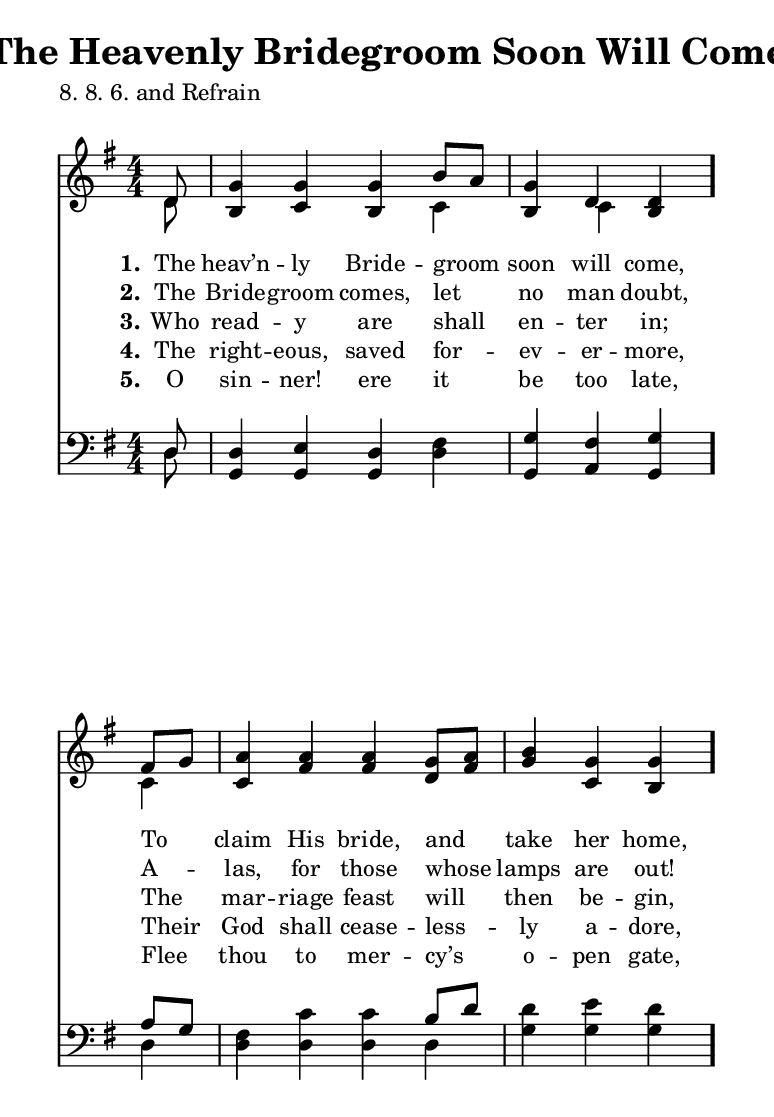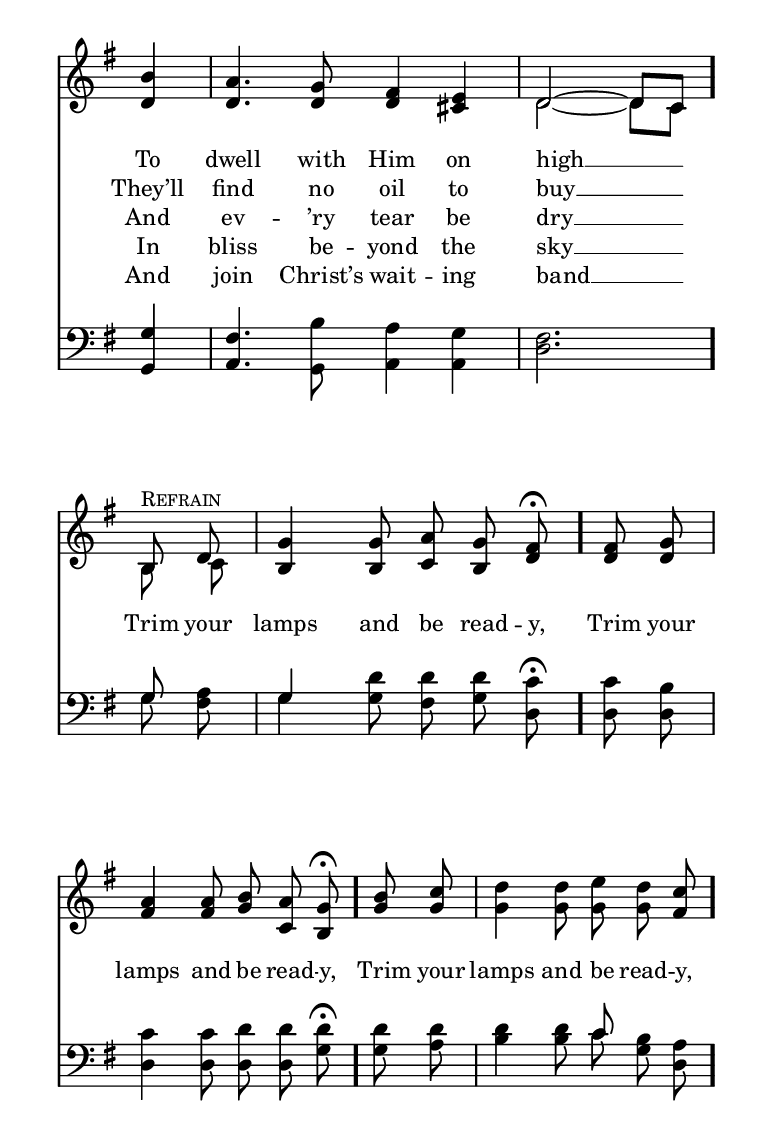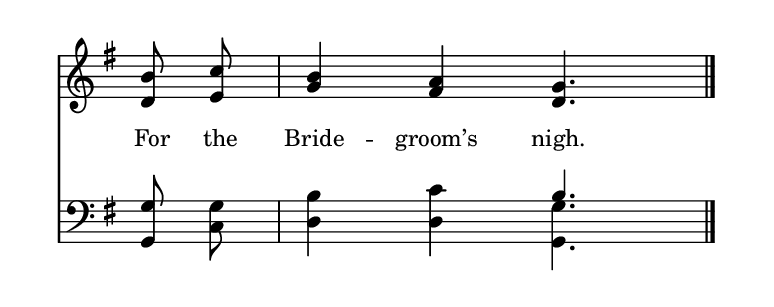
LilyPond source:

\include "common/global.ily"
\paper {
  \include "common/paper.ily"
  system-count = #(cond (is-eogsized 4) (#t #f))
}

\header{
  hymnnumber = "41"
  title = "The Heavenly Bridegroom Soon Will Come"
  tunename = ""
  meter = "8. 8. 6. and Refrain"
  %poet = ""
  %composer = ""
  %copyright = ""
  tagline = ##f
}

% for fermata in MIDI
ta = { \tempo 4=78 }
tb = { \tempo 4=26 }

patternAA = { \ta c8 | c4 c4 c4 c8[ c8] | c4 c4 c4 }
patternAB = { \ta c8 | c4 c4 c4 c4      | c4 c4 c4 }
patternBA = { \ta c8[ c8] | c4 c4 c4 c8[ c8] | c4 c4 c4 }
patternBB = { \ta c4      | c4 c4 c4 c8[ c8] | c4 c4 c4 }
patternBC = { \ta c4      | c4 c4 c4 c4      | c4 c4 c4 }
patternCA = { \ta c4 | c4. c8 c4 c4 | c2 ~ c8[ c8] }
patternCB = { \ta c4 | c4. c8 c4 c4 | c2.          }
patternDA = { \ta c8 c8 | c4 c8 c8 c8 \tb c8 \ta }
patternDB = { \ta c8 c8 | c4 c8 c8 c8 c8 }
patternEA = { \ta c8 c8 | c4 c4 c4. }

global = {
  \include "common/overrides.ily"
  \override Staff.TimeSignature.style = #'numbered
  \time 4/4
  \override Score.MetronomeMark.transparent = ##t % hide all fermata changes too
  \ta
  \key g \major
  \partial 8
  \autoBeamOff
}

notesSoprano = {
\global
\relative c' {

  \changePitch \patternAA { d | g g g b a | g d d }
  \changePitch \patternBA { fis g | a a a g a | b g g }
  \changePitch \patternCA { b | a g fis e | d d c }

  << s^\markup { \small \caps "Refrain" }
  \changePitch \patternDA { b d | g g a g fis \fermata } >>
  \changePitch \patternDA { fis g | a a b a g \fermata }
  \changePitch \patternDB { b c | d d e d c }
  \changePitch \patternEA { b c | b a g }

  \bar "|."

}
}

notesAlto = {
\global
\relative e' {

  \changePitch \patternAB { d | b c b c | b c b }
  \changePitch \patternBB { c | c fis fis d fis | g c, b }
  \changePitch \patternCA { d | d d d cis | d d c }

  \changePitch \patternDA { b c | b b c b d }
  \changePitch \patternDA { d d | fis fis g c, b }
  \changePitch \patternDB { g' g | g g g g fis }
  \changePitch \patternEA { d e | g fis d }

}
}

notesTenor = {
\global
\relative a, {

  \changePitch \patternAB { d | d e d fis | g fis g }
  \changePitch \patternBA { a g | fis c' c b d | d e d }
  \changePitch \patternCB { g, | fis b a g | fis }

  \changePitch \patternDA { g a | g d' d d c }
  \changePitch \patternDA { c b | c c d d d }
  \changePitch \patternDB { d d | d d c b a }
  \changePitch \patternEA { g g | b c b }

}
}

notesBass = {
\global
\relative f {

  \changePitch \patternAB { d | g, g g d' | g, a g }
  \changePitch \patternBC { d' | d d d d | g g g }
  \changePitch \patternCB { g, | a g a a | d }

  \changePitch \patternDA { g fis | g g fis g d \fermata }
  \changePitch \patternDA { d d | d d d d g \fermata }
  \changePitch \patternDB { g a | b b c g d }
  \changePitch \patternEA { g, c | d d < g g, > }

}
}

Refrain = \lyricmode {

Trim your lamps and be read -- y, \bar "."
Trim your lamps and be read -- y, \bar "."
Trim your lamps and be read -- y, \bar "."
For the Bride -- groom’s nigh. \bar "."

}

wordsA = \lyricmode {
\set stanza = "1."

The heav’n -- ly Bride -- groom soon will come, \bar "."
To claim His bride, and take her home, \bar "."
To dwell with Him on high __ \bar "."

}

wordsB = \lyricmode {
\set stanza = "2."

The Bride -- groom comes, let no man doubt,
A -- las, for those whose lamps are out!
They’ll find no oil to buy __

}

wordsC = \lyricmode {
\set stanza = "3."

Who read -- y are shall en -- ter in;
The mar -- riage feast will then be -- gin,
And ev -- ’ry tear be dry __

\Refrain

}

wordsD = \lyricmode {
\set stanza = "4."

The right -- eous, saved for -- ev -- er -- more,
Their God shall cease -- less -- ly a -- dore,
In bliss be -- yond the sky __

}

wordsE = \lyricmode {
\set stanza = "5."

O sin -- ner! ere it be too late,
Flee thou to mer -- cy’s o -- pen gate,
And join Christ’s wait -- ing band __

}

\score {
  \context ChoirStaff <<
    \context Staff = upper <<
      \set Staff.autoBeaming = ##f
      \set ChoirStaff.systemStartDelimiter = #'SystemStartBar
      \set ChoirStaff.printPartCombineTexts = ##f
      \partcombine #'(2 . 9) \notesSoprano \notesAlto
      \context NullVoice = sopranos { \voiceOne << \notesSoprano >> }
      \context NullVoice = altos { \voiceTwo << \notesAlto >> }
      \context Lyrics = one   \lyricsto sopranos \wordsA
      \context Lyrics = two   \lyricsto sopranos \wordsB
      \context Lyrics = three \lyricsto sopranos \wordsC
      \context Lyrics = four  \lyricsto sopranos \wordsD
      \context Lyrics = five  \lyricsto sopranos \wordsE
    >>
    \context Staff = men <<
      \set Staff.autoBeaming = ##f
      \clef bass
      \set ChoirStaff.printPartCombineTexts = ##f
      \partcombine #'(2 . 9) \notesTenor \notesBass
      \context NullVoice = tenors { \voiceOne << \notesTenor >> }
      \context NullVoice = basses { \voiceTwo << \notesBass >> }
    >>
  >>
  \layout {
    \include "common/layout.ily"
  }
  \midi{
    \include "common/midi.ily"
  }
}

%\markup { \fill-line { \column {
%  \line{ \bold 5 \column { \wordsE } } \combine \null \vspace #0.4
%  \line{ \bold 6 \column { \wordsF } } \combine \null \vspace #0.4
%  \line{ \bold 7 \column { \wordsG } } \combine \null \vspace #0.4
%  \line{ \bold 8 \column { \wordsH } } \combine \null \vspace #0.4
%} } }

\version "2.19.49"  % necessary for upgrading to future LilyPond versions.

% vi:set et ts=2 sw=2 ai nocindent syntax=lilypond:
